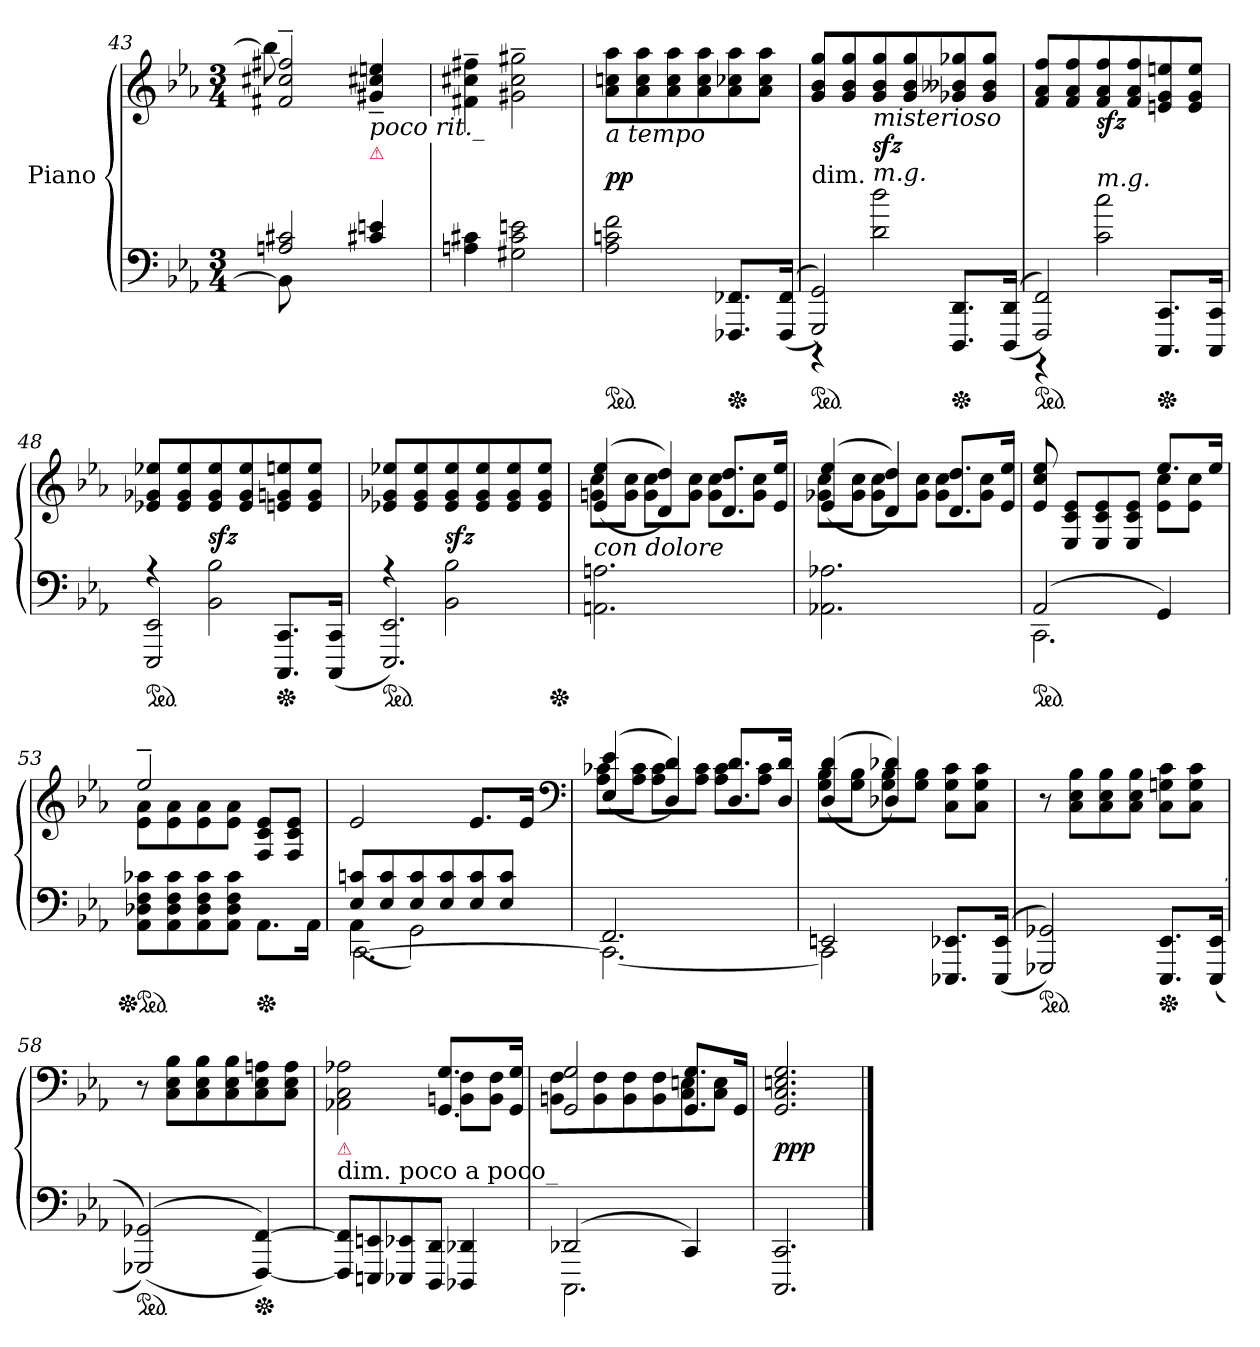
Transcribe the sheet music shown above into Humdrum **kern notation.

**kern	**kern	**dynam
*part1	*part1	*part1
*staff2	*staff1	*staff1/2
*I"Piano	*	*
*clefF4	*clefG2	*
*k[b-e-a-]	*k[b-e-a-]	*
*c:	*c:	*
*M3/4	*M3/4	*
=43	=43	=43
*^	*^	*
2An/ 2c#X/	8BB\]	2f#X~/ 2cc#X~/ 2ff#X~/	8bb\]	.
.	2ryy	.	2ryy	.
!	!	!LO:TX:b:i:t=poco rit._	!	!
!	!	!LO:TX:b:Bi:color=crimson:t=⚠	!	!
4c#X/ 4en/	.	4g#X~>/ 4cc#X~>/ 4een~>/	.	.
.	8ryy	.	8ryy	.
*v	*v	*	*	*
*	*v	*v	*
=44	=44	=44
4An\ 4c#X\	4f#X~\ 4cc#X~\ 4ff#X~\	.
2G#X\ 2c#\ 2en\	2g#X~\ 2cc#~\ 2gg#X~\	.
=45	=45	=45
!	!LO:TX:b:i:t=a tempo	!
*ped	*	*
2A-\ 2cn\ 2f\	8a-\ 8ccn\ 8aa-\L	pp
.	8a-\ 8cc\ 8aa-\	.
.	8a-\ 8cc\ 8aa-\	.
.	8a-\ 8cc\ 8aa-\	.
*Xped	*	*
8.FFF-X/ 8.FF-X/L	8a-\ 8cc-X\ 8aa-\	.
.	8a-\ 8cc-\ 8aa-\J	.
(<(>16FFF-/ 16FF-/Jk	.	.
=46	=46	=46
*^	*	*
!	!	!LO:TX:c:t=dim.	!
*ped	*	*	*
2GGG/ 2GG/))	4r	8g/ 8b-/ 8gg/L	.
.	.	8g/ 8b-/ 8gg/	.
!	!	!LO:TX:b:i:t=misterioso	!
!	!LO:TX:a:i:t=m.g.	!	!
.	2d\ 2dd\	8g/ 8b-/ 8gg/	sfz
.	.	8g/ 8b-/ 8gg/	.
*Xped	*	*	*
8.DDD/ 8.DD/L	.	8g-X/ 8b--X/ 8gg-X/	.
.	.	8g-/ 8b--/ 8gg-/J	.
(<(>16DDD/ 16DD/Jk	.	.	.
=47	=47	=47	=47
*ped	*	*	*
2FFF/ 2FF/))	4r	8f/ 8a-/ 8ff/L	.
.	.	8f/ 8a-/ 8ff/	.
!	!LO:TX:a:i:t=m.g.	!	!
.	2c\ 2cc\	8f/ 8a-/ 8ff/	sfz
.	.	8f/ 8a-/ 8ff/	.
*Xped	*	*	*
8.CCC/ 8.CC/L	.	8en/ 8g/ 8een/	.
.	.	8e/ 8g/ 8ee/J	.
16CCC/ 16CC/Jk	.	.	.
=48	=48	=48	=48
*ped	*	*	*
4r	2EEE-/ 2EE-/	8e-X/ 8g-X/ 8ee-X/L	.
.	.	8e-/ 8g-/ 8ee-/	.
2BB-\ 2B-\	.	8e-/ 8g-/ 8ee-/	sfz
.	.	8e-/ 8g-/ 8ee-/	.
*Xped	*	*	*
.	8.CCC/ 8.CC/L	8en/ 8gn/ 8een/	.
.	.	8e/ 8g/ 8ee/J	.
.	(16CCC/ 16CC/Jk	.	.
=49	=49	=49	=49
*ped	*	*	*
4r	2.EEE-/ 2.EE-/)	8e-X/ 8g-X/ 8ee-X/L	.
.	.	8e-/ 8g-/ 8ee-/	.
2BB-\ 2B-\	.	8e-/ 8g-/ 8ee-/	sfz
.	.	8e-/ 8g-/ 8ee-/	.
.	.	8e-/ 8g-/ 8ee-/	.
.	.	8e-/ 8g-/ 8ee-/J	.
*v	*v	*	*
*Xped	*	*
=50	=50	=50
*	*^	*
!	!LO:TX:b:i:t=con dolore	!	!
2.AAn\ 2.An\	(<(>4e-/ 4ee-/	8gn\ 8cc\L	.
.	.	8g\ 8cc\J	.
.	4d/ 4dd/))	8g\ 8cc\L	.
.	.	8g\ 8cc\J	.
.	8.d/ 8.dd/L	8g\ 8cc\L	.
.	.	8g\ 8cc\J	.
.	16e-/ 16ee-/Jk	.	.
=51	=51	=51	=51
2.AA-X\ 2.A-X\	(<(>4e-/ 4ee-/	8g-X\ 8cc\L	.
.	.	8g-\ 8cc\J	.
.	4d/ 4dd/))	8g-\ 8cc\L	.
.	.	8g-\ 8cc\J	.
.	8.d/ 8.dd/L	8g-\ 8cc\L	.
.	.	8g-\ 8cc\J	.
.	16e-/ 16ee-/Jk	.	.
=52	=52	=52	=52
*^	*	*	*
*ped	*	*	*	*
(<2AA-/	2.CC\	8e-/ 8cc/ 8ee-/	2ryy	.
.	.	8E-/ 8c/ 8e-/L	.	.
.	.	8E-/ 8c/ 8e-/	.	.
.	.	8E-/ 8c/ 8e-/J	.	.
4GG/)	.	8.ee-/L	8e-\ 8cc\L	.
.	.	.	8e-\ 8cc\J	.
.	.	16ee-/Jk	.	.
*v	*v	*	*	*
=53	=53	=53	=53
*Xped	*	*	*
*ped	*	*	*
8AA-\ 8D-X\ 8F\ 8c-X\L	2ee-~/	8e-\ 8a-\L	.
8AA-\ 8D-\ 8F\ 8c-\	.	8e-\ 8a-\	.
8AA-\ 8D-\ 8F\ 8c-\	.	8e-\ 8a-\	.
8AA-\ 8D-\ 8F\ 8c-\J	.	8e-\ 8a-\J	.
*Xped	*	*	*
8.AA-\L	8F/ 8c/ 8e-/L	4ryy	.
.	8F/ 8c/ 8e-/J	.	.
16AA-\Jk	.	.	.
*	*v	*v	*
=54	=54	=54
*^	*	*
*	*^	*	*
8E-/ 8cn/L	(<4AA-\	[2.CC\	2e-/	.
8E-/ 8c/	.	.	.	.
8E-/ 8c/	2GG\)	.	.	.
8E-/ 8c/	.	.	.	.
8E-/ 8c/	.	.	8.e-/L	.
8E-/ 8c/J	.	.	.	.
.	.	.	16e-/Jk	.
*v	*v	*v	*	*
*	*clefF4	*
=55	=55	=55
*^	*^	*
2.FF/	2.CCn\_	(<(>4E-/ 4e-/	8A-\ 8c-X\L	.
.	.	.	8A-\ 8c-\J	.
.	.	4D/ 4d/))	8A-\ 8c-\L	.
.	.	.	8A-\ 8c-\J	.
.	.	8.D/ 8.d/L	8A-\ 8c-\L	.
.	.	.	8A-\ 8c-\J	.
.	.	16D/ 16d/Jk	.	.
=56	=56	=56	=56	=56
2EEn/	2CC\]	(<(>4D/ 4d/	8G\ 8B-\L	.
.	.	.	8G\ 8B-\J	.
.	.	4D-X/ 4d-X/))	8G\ 8B-\L	.
.	.	.	8G\ 8B-\J	.
8.EEE-X/ 8.EE-X/L	4ryy	8C\ 8G\ 8c\L	4ryy	.
.	.	8C\ 8G\ 8c\J	.	.
(<(>16EEE-/ 16EE-/Jk	.	.	.	.
*v	*v	*	*	*
*	*v	*v	*
=57	=57	=57
*ped	*	*
2GGG-X/ 2GG-X/))	8r	.
.	8C\ 8E-\ 8B-\L	.
.	8C\ 8E-\ 8B-\	.
.	8C\ 8E-\ 8B-\J	.
*Xped	*	*
8.EEE-/ 8.EE-/L	8C\ 8Gn\ 8c\L	.
.	8C\ 8G\ 8c\J	.
(<(>16EEE-/ 16EE-/Jk	.	.
=58	=58	=58
*ped	*	*
(<(>2GGG-X/ 2GG-X/))	8r	.
.	8C\ 8E-\ 8B-\L	.
.	8C\ 8E-\ 8B-\	.
.	8C\ 8E-\ 8B-\	.
*Xped	*	*
[4FFF/ [4FF/))	8C\ 8E-\ 8An\	.
.	8C\ 8E-\ 8A\J	.
=59	=59	=59
*	*^	*
!	!LO:TX:b:Bi:color=crimson:t=⚠	!	!
!	!LO:TX:c:t=dim. poco a poco_	!	!
8FFF]/ 8FF]/L	2AA-X\ 2C\ 2A-X\	2ryy	.
8EEEn/ 8EEn/	.	.	.
8EEE-X/ 8EE-X/	.	.	.
8DDD/ 8DD/J	.	.	.
4DDD-X/ 4DD-X/	8BBn\ 8F\L	8.GG/ 8.G/L	.
.	8BB\ 8F\J	.	.
.	.	16GG/ 16G/Jk	.
=60	=60	=60	=60
*^	*	*	*
(2DD-X/	2.CCC\	2GG/ 2G/	8BBn\ 8F\L	.
.	.	.	8BB\ 8F\	.
.	.	.	8BB\ 8F\	.
.	.	.	8BB\ 8F\	.
4CC/)	.	8.GG/ 8.G/L	8C\ 8En\	.
.	.	.	8C\ 8E\J	.
.	.	16GG/Jk	.	.
*v	*v	*	*	*
*	*v	*v	*
=61	=61	=61
2.CCC/ 2.CC/	2.GG/ 2.C/ 2.En/ 2.G/	ppp
==	==	==
*-	*-	*-
